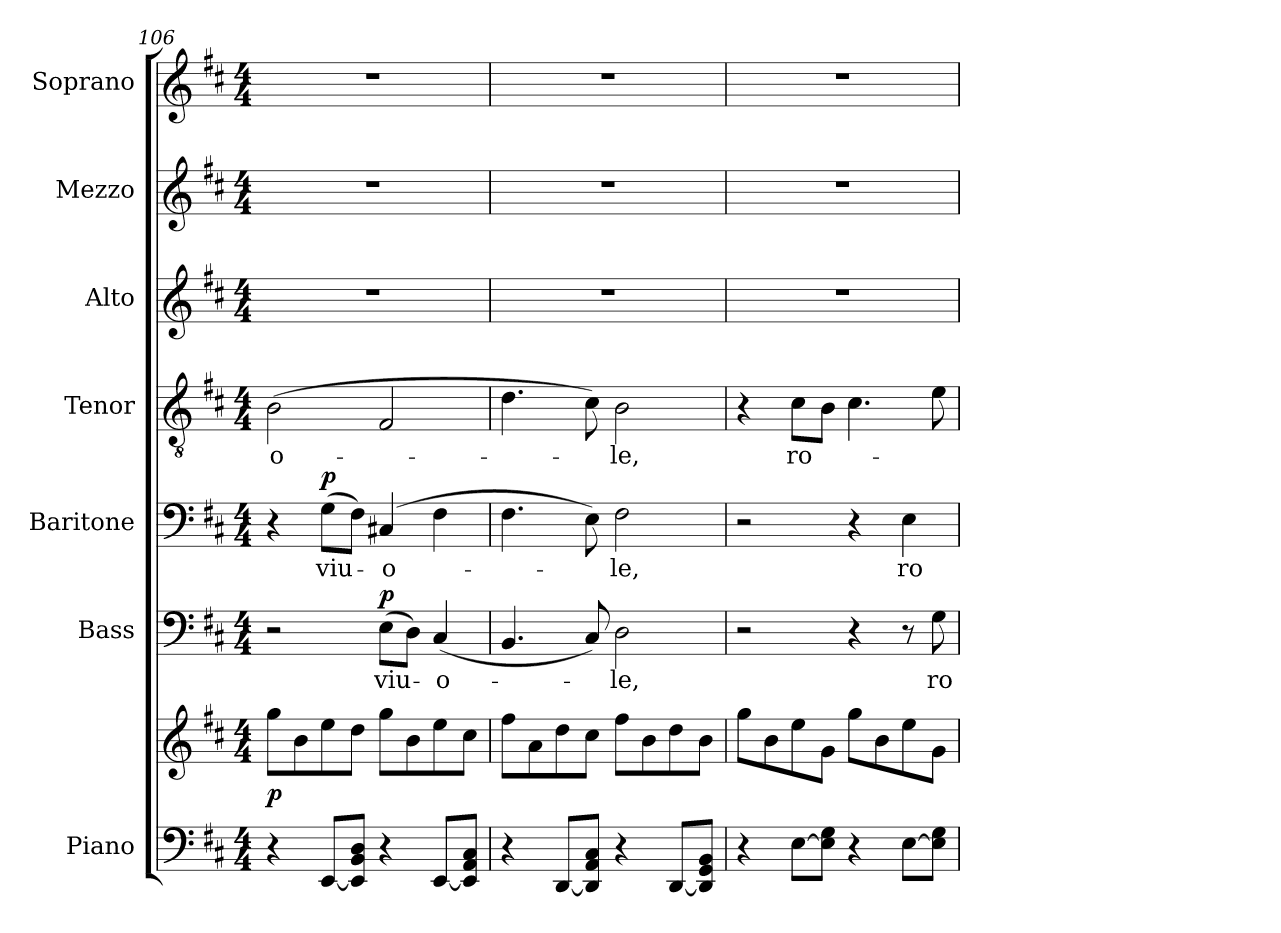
**kern	**kern	**dynam	**kern	**text	**dynam	**kern	**text	**dynam	**kern	**text	**kern	**kern	**kern
*part7	*part7	*part7	*part6	*part6	*part6	*part5	*part5	*part5	*part4	*part4	*part3	*part2	*part1
*staff8	*staff7	*staff7/8	*staff6	*staff6	*staff6	*staff5	*staff5	*staff5	*staff4	*staff4	*staff3	*staff2	*staff1
*I"Piano	*	*	*I"Bass	*	*	*I"Baritone	*	*	*I"Tenor	*	*I"Alto	*I"Mezzo	*I"Soprano
*I'Pno.	*	*	*I'B.	*	*	*I'Bar.	*	*	*I'T.	*	*I'A.	*I'M.	*I'S.
*clefF4	*clefG2	*	*clefF4	*	*	*clefF4	*	*	*clefGv2	*	*clefG2	*clefG2	*clefG2
*	*	*	*	*	*	*	*	*	*ITrd7c12	*	*	*	*
*k[f#c#]	*k[f#c#]	*	*k[f#c#]	*	*	*k[f#c#]	*	*	*k[f#c#]	*	*k[f#c#]	*k[f#c#]	*k[f#c#]
*D:	*D:	*	*D:	*	*	*D:	*	*	*D:	*	*D:	*D:	*D:
*M4/4	*M4/4	*	*M4/4	*	*	*M4/4	*	*	*M4/4	*	*M4/4	*M4/4	*M4/4
=106	=106	=106	=106	=106	=106	=106	=106	=106	=106	=106	=106	=106	=106
!	!	!	!	!	!	!	!	!	!	!LO:LY:b:color=#000000	!	!	!
4r	8ggi\L	p	2r	.	.	4r	.	.	(2BBi\	-o-	1r	1r	1r
.	8bi\	.	.	.	.	.	.	.	.	.	.	.	.
!	!	!	!	!	!	!	!LO:LY:b:color=#000000	!	!	!	!	!	!
[<8EEi/L	8eei\	.	.	.	.	(8Gi\L	viu-	p	.	.	.	.	.
8EEi/] 8BBi 8DiJ	8ddi\J	.	.	.	.	8F#i\J)	.	.	.	.	.	.	.
!	!	!	!	!LO:LY:b:color=#000000	!	!	!	!	!	!	!	!	!
!	!	!	!	!	!	!	!LO:LY:b:color=#000000	!	!	!	!	!	!
4r	8ggi\L	.	(8Ei\L	viu-	p	(4C#Xi/	-o-	.	2FF#i/	.	.	.	.
.	8bi\	.	8Di\J)	.	.	.	.	.	.	.	.	.	.
!	!	!	!	!LO:LY:b:color=#000000	!	!	!	!	!	!	!	!	!
[<8EEi/L	8eei\	.	(4C#i/	-o-	.	4F#i\	.	.	.	.	.	.	.
8EEi/] 8AAi 8C#iJ	8cc#i\J	.	.	.	.	.	.	.	.	.	.	.	.
!!LO:LB:g=z
=107	=107	=107	=107	=107	=107	=107	=107	=107	=107	=107	=107	=107	=107
4r	8ff#i\L	.	4.BBi/	.	.	4.F#i\	.	.	4.Di\	.	1r	1r	1r
.	8ai\	.	.	.	.	.	.	.	.	.	.	.	.
[<8DDi/L	8ddi\	.	.	.	.	.	.	.	.	.	.	.	.
8DDi/] 8AAi 8C#iJ	8cc#i\J	.	8C#i/)	.	.	8Ei\)	.	.	8C#i\)	.	.	.	.
!	!	!	!	!LO:LY:b:color=#000000	!	!	!	!	!	!	!	!	!
!	!	!	!	!	!	!	!LO:LY:b:color=#000000	!	!	!	!	!	!
!	!	!	!	!	!	!	!	!	!	!LO:LY:b:color=#000000	!	!	!
4r	8ff#i\L	.	2Di\	-le,	.	2F#i\	-le,	.	2BBi\	-le,	.	.	.
.	8bi\	.	.	.	.	.	.	.	.	.	.	.	.
[<8DDi/L	8ddi\	.	.	.	.	.	.	.	.	.	.	.	.
8DDi/] 8GGi 8BBiJ	8bi\J	.	.	.	.	.	.	.	.	.	.	.	.
=108	=108	=108	=108	=108	=108	=108	=108	=108	=108	=108	=108	=108	=108
4r	8ggi\L	.	2r	.	.	2r	.	.	4r	.	1r	1r	1r
.	8bi\	.	.	.	.	.	.	.	.	.	.	.	.
!	!	!	!	!	!	!	!	!	!	!LO:LY:b:color=#000000	!	!	!
[<8Ei\L	8eei\	.	.	.	.	.	.	.	8C#i\L	ro-	.	.	.
8Ei\] 8GiJ	8gi\J	.	.	.	.	.	.	.	8BBi\J	.	.	.	.
4r	8ggi\L	.	4r	.	.	4r	.	.	4.C#i\	.	.	.	.
.	8bi\	.	.	.	.	.	.	.	.	.	.	.	.
!	!	!	!	!	!	!	!LO:LY:b:color=#000000	!	!	!	!	!	!
[<8Ei\L	8eei\	.	8r	.	.	4Ei\	ro-	.	.	.	.	.	.
!	!	!	!	!LO:LY:b:color=#000000	!	!	!	!	!	!	!	!	!
8Ei\] 8GiJ	8gi\J	.	8Gi\	ro-	.	.	.	.	8Ei\	.	.	.	.
=	=	=	=	=	=	=	=	=	=	=	=	=	=
*-	*-	*-	*-	*-	*-	*-	*-	*-	*-	*-	*-	*-	*-
